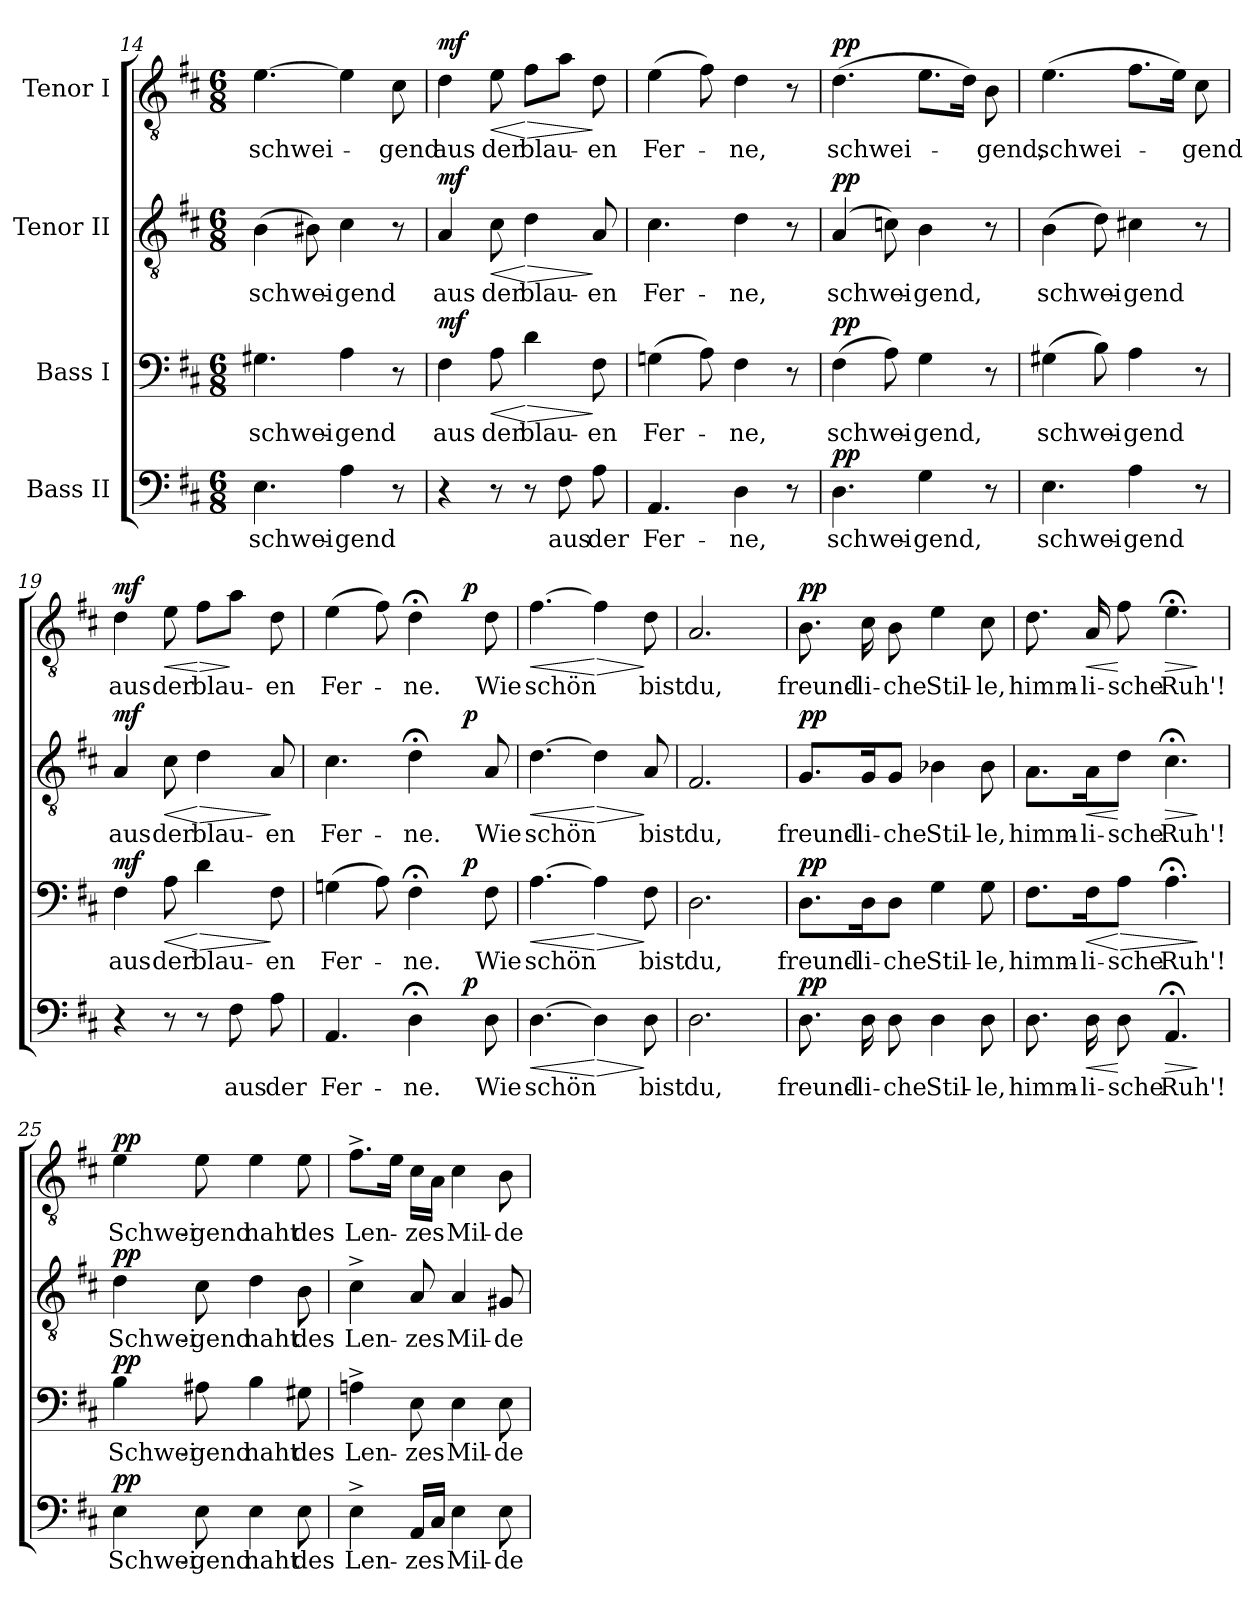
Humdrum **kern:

**kern	**text	**dynam	**kern	**text	**dynam	**kern	**text	**dynam	**kern	**text	**dynam
*part4	*part4	*part4	*part3	*part3	*part3	*part2	*part2	*part2	*part1	*part1	*part1
*staff4	*staff4	*staff4	*staff3	*staff3	*staff3	*staff2	*staff2	*staff2	*staff1	*staff1	*staff1
*I"Bass II	*	*	*I"Bass I	*	*	*I"Tenor II	*	*	*I"Tenor I	*	*
*clefF4	*	*	*clefF4	*	*	*clefGv2	*	*	*clefGv2	*	*
*k[f#c#]	*	*	*k[f#c#]	*	*	*k[f#c#]	*	*	*k[f#c#]	*	*
*D:	*	*	*D:	*	*	*D:	*	*	*D:	*	*
*M6/8	*	*	*M6/8	*	*	*M6/8	*	*	*M6/8	*	*
=14	=14	=14	=14	=14	=14	=14	=14	=14	=14	=14	=14
4.E\	schwei-	.	4.G#X\	schwei-	.	(4B\	schwei-	.	[4.e\	schwei-	.
.	.	.	.	.	.	8B#X\)	.	.	.	.	.
4A\	-gend	.	4A\	-gend	.	4c#\	-gend	.	4e\]	.	.
8r	.	.	8r	.	.	8r	.	.	8c#\	-gend	.
!!LO:PB:g=z
=15	=15	=15	=15	=15	=15	=15	=15	=15	=15	=15	=15
!	!	!	!	!	!LO:DY:a	!	!	!LO:DY:a	!	!	!LO:DY:a
4r	.	.	4F#\	aus	mf	4A/	aus	mf	4d\	aus	mf
!	!	!	!	!	!LO:HP:b	!	!	!LO:HP:b	!	!	!LO:HP:b
8r	.	.	8A\	der	<	8c#\	der	<	8e\	der	<
!	!	!	!	!	!LO:HP:n=1:b	!	!	!LO:HP:n=1:b	!	!	!LO:HP:n=1:b
8r	.	.	4d\	blau-	[ >	4d\	blau-	[ >	8f#\L	blau-	[ >
8F#\	aus	.	.	.	.	.	.	.	8a\J	.	.
8A\	der	.	8F#\	-en	]	8A/	-en	]	8d\	-en	]
=16	=16	=16	=16	=16	=16	=16	=16	=16	=16	=16	=16
4.AA/	Fer-	.	(4Gn\	Fer-	.	4.c#\	Fer-	.	(4e\	Fer-	.
.	.	.	8A\)	.	.	.	.	.	8f#\)	.	.
4D\	-ne,	.	4F#\	-ne,	.	4d\	-ne,	.	4d\	-ne,	.
8r	.	.	8r	.	.	8r	.	.	8r	.	.
=17	=17	=17	=17	=17	=17	=17	=17	=17	=17	=17	=17
!	!	!LO:DY:a	!	!	!LO:DY:a	!	!	!LO:DY:a	!	!	!LO:DY:a
4.D\	schwei-	pp	(4F#\	schwei-	pp	(4A/	schwei-	pp	(4.d\	schwei-	pp
.	.	.	8A\)	.	.	8cn\)	.	.	.	.	.
4G\	-gend,	.	4G\	-gend,	.	4B\	-gend,	.	8.e\L	.	.
.	.	.	.	.	.	.	.	.	16d\Jk)	.	.
8r	.	.	8r	.	.	8r	.	.	8B\	-gend,	.
=18	=18	=18	=18	=18	=18	=18	=18	=18	=18	=18	=18
4.E\	schwei-	.	(4G#X\	schwei-	.	(4B\	schwei-	.	(4.e\	schwei-	.
.	.	.	8B\)	.	.	8d\)	.	.	.	.	.
4A\	-gend	.	4A\	-gend	.	4c#X\	-gend	.	8.f#\L	.	.
.	.	.	.	.	.	.	.	.	16e\Jk)	.	.
8r	.	.	8r	.	.	8r	.	.	8c#\	-gend	.
=19	=19	=19	=19	=19	=19	=19	=19	=19	=19	=19	=19
!	!	!	!	!	!LO:DY:a	!	!	!LO:DY:a	!	!	!LO:DY:a
4r	.	.	4F#\	aus	mf	4A/	aus	mf	4d\	aus	mf
!	!	!	!	!	!LO:HP:b	!	!	!LO:HP:b	!	!	!LO:HP:b
8r	.	.	8A\	der	<	8c#\	der	<	8e\	der	<
!	!	!	!	!	!LO:HP:n=1:b	!	!	!LO:HP:n=1:b	!	!	!LO:HP:n=1:b
8r	.	.	4d\	blau-	[ >	4d\	blau-	[ >	8f#\L	blau-	[ >
8F#\	aus	.	.	.	.	.	.	.	8a\J	.	]
8A\	der	.	8F#\	-en	]	8A/	-en	]	8d\	-en	.
!!LO:LB:g=z
=20	=20	=20	=20	=20	=20	=20	=20	=20	=20	=20	=20
*^	*	*	*^	*	*	*^	*	*	*^	*	*
4.AA/	2ryy	Fer-	.	(4Gn\	2ryy	Fer-	.	4.c#\	2ryy	Fer-	.	(4e\	2ryy	Fer-	.
.	.	.	.	8A\)	.	.	.	.	.	.	.	8f#\)	.	.	.
4D;<\	.	-ne.	.	4F#;<\	.	-ne.	.	4d;<\	.	-ne.	.	4d;<\	.	-ne.	.
.	16ryy	.	.	.	16ryy	.	.	.	16ryy	.	.	.	16ryy	.	.
!	!	!	!LO:DY:a	!	!	!	!LO:DY:a	!	!	!	!LO:DY:a	!	!	!	!LO:DY:a
.	8.ryy	.	p	.	8.ryy	.	p	.	8.ryy	.	p	.	8.ryy	.	p
8D\	.	Wie	.	8F#\	.	Wie	.	8A/	.	Wie	.	8d\	.	Wie	.
=21	=21	=21	=21	=21	=21	=21	=21	=21	=21	=21	=21	=21	=21	=21	=21
!	!	!	!LO:HP:b	!	!	!	!LO:HP:b	!	!	!	!LO:HP:b	!	!	!	!LO:HP:b
*v	*v	*	*	*	*	*	*	*v	*v	*	*	*v	*v	*	*
*	*	*	*v	*v	*	*	*	*	*	*	*	*
[4.D\	schön	<	[4.A\	schön	<	[4.d\	schön	<	[4.f#\	schön	<
!	!	!LO:HP:n=1:b	!	!	!LO:HP:n=1:b	!	!	!LO:HP:n=1:b	!	!	!LO:HP:n=1:b
4D\]	.	[ >	4A\]	.	[ >	4d\]	.	[ >	4f#\]	.	[ >
8D\	bist	]	8F#\	bist	]	8A/	bist	]	8d\	bist	]
=22	=22	=22	=22	=22	=22	=22	=22	=22	=22	=22	=22
2.D\	du,	.	2.D\	du,	.	2.F#/	du,	.	2.A/	du,	.
=23	=23	=23	=23	=23	=23	=23	=23	=23	=23	=23	=23
!	!	!LO:DY:a	!	!	!LO:DY:a	!	!	!LO:DY:a	!	!	!LO:DY:a
8.D\	freund-	pp	8.D\L	freund-	pp	8.G/L	freund-	pp	8.B\	freund-	pp
16D\	-li-	.	16D\K	-li-	.	16G/K	-li-	.	16c#\	-li-	.
8D\	-che	.	8D\J	-che	.	8G/J	-che	.	8B\	-che	.
4D\	Stil-	.	4G\	Stil-	.	4B-X\	Stil-	.	4e\	Stil-	.
8D\	-le,	.	8G\	-le,	.	8B-\	-le,	.	8c#\	-le,	.
=24	=24	=24	=24	=24	=24	=24	=24	=24	=24	=24	=24
8.D\	himm-	.	8.F#\L	himm-	.	8.A\L	himm-	.	8.d\	himm-	.
!	!	!LO:HP:b	!	!	!LO:HP:b	!	!	!LO:HP:b	!	!	!LO:HP:b
16D\	-li-	<	16F#\K	-li-	<	16A\K	-li-	<	16A/	-li-	<
!	!	!	!	!	!LO:HP:n=1:b	!	!	!	!	!	!
8D\	-sche	[	8A\J	-sche	[ >	8d\J	-sche	[	8f#\	-sche	[
!	!	!LO:HP:b	!	!	!	!	!	!LO:HP:b	!	!	!LO:HP:b
4.AA;</	Ruh'!	>	4.A;<\	Ruh'!	.	4.c#;<\	Ruh'!	>	4.e;<\	Ruh'!	>
.	.	]	.	.	]	.	.	]	.	.	]
!!LO:LB:g=z
=25	=25	=25	=25	=25	=25	=25	=25	=25	=25	=25	=25
!	!	!LO:DY:a	!	!	!LO:DY:a	!	!	!LO:DY:a	!	!	!LO:DY:a
4E\	Schwei-	pp	4B\	Schwei-	pp	4d\	Schwei-	pp	4e\	Schwei-	pp
8E\	-gend	.	8A#X\	-gend	.	8c#\	-gend	.	8e\	-gend	.
4E\	naht	.	4B\	naht	.	4d\	naht	.	4e\	naht	.
8E\	des	.	8G#X\	des	.	8B\	des	.	8e\	des	.
=26	=26	=26	=26	=26	=26	=26	=26	=26	=26	=26	=26
4E^>\	Len-	.	4An^>\	Len-	.	4c#^>\	Len-	.	8.f#^>\L	Len-	.
.	.	.	.	.	.	.	.	.	16e\Jk	.	.
16AA/LL	-zes	.	8E\	-zes	.	8A/	-zes	.	16c#\LL	-zes	.
16C#/JJ	.	.	.	.	.	.	.	.	16A\JJ	.	.
4E\	Mil-	.	4E\	Mil-	.	4A/	Mil-	.	4c#\	Mil-	.
8E\	-de	.	8E\	-de	.	8G#X/	-de	.	8B\	-de	.
=	=	=	=	=	=	=	=	=	=	=	=
*-	*-	*-	*-	*-	*-	*-	*-	*-	*-	*-	*-
